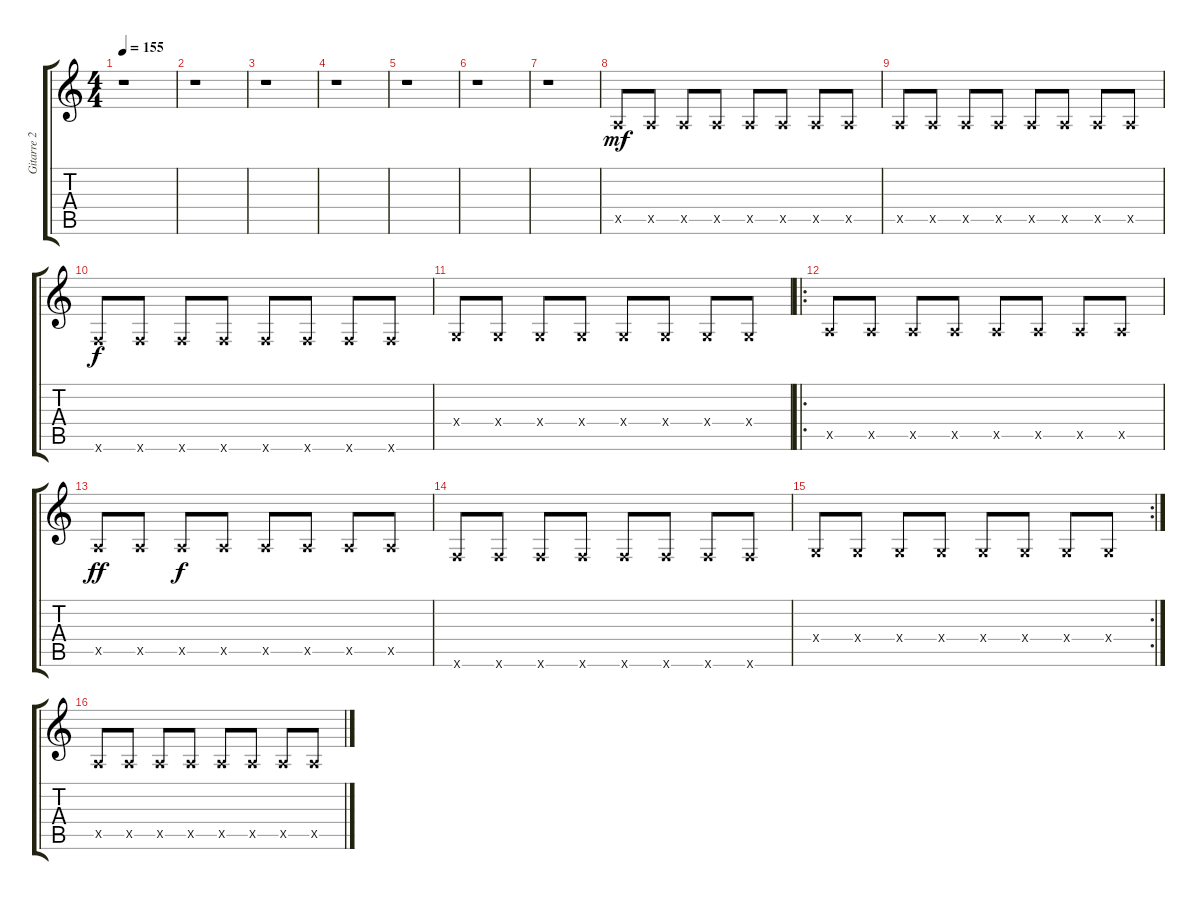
\track ("Gitarre 2 " "Gitarre 2 ") {instrument acousticguitarsteel}
\staff {score tabs}
\tuning (E4 B3 G3 G2 A2 F2) {hide}
\ts (4 4)
\tempo 155
\clef g2
\ks c
r.1{dy mf instrument acousticguitarsteel} |
r.1 |
r.1 |
r.1 |
r.1 |
r.1 |
r.1 |
0.5{x}.8 0.5{x}.8 0.5{x}.8 0.5{x}.8 0.5{x}.8 0.5{x}.8 0.5{x}.8 0.5{x}.8 |
0.5{x}.8 0.5{x}.8 0.5{x}.8 0.5{x}.8 0.5{x}.8 0.5{x}.8 0.5{x}.8 0.5{x}.8 |
0.6{x}.8{dy f} 0.6{x}.8 0.6{x}.8 0.6{x}.8 0.6{x}.8 0.6{x}.8 0.6{x}.8 0.6{x}.8 |
0.4{x}.8 0.4{x}.8 0.4{x}.8 0.4{x}.8 0.4{x}.8 0.4{x}.8 0.4{x}.8 0.4{x}.8 |
\ro
0.5{x}.8 0.5{x}.8 0.5{x}.8 0.5{x}.8 0.5{x}.8 0.5{x}.8 0.5{x}.8 0.5{x}.8 |
0.5{x}.8{dy ff} 0.5{x}.8 0.5{x}.8{dy f} 0.5{x}.8 0.5{x}.8 0.5{x}.8 0.5{x}.8 0.5{x}.8 |
0.6{x}.8 0.6{x}.8 0.6{x}.8 0.6{x}.8 0.6{x}.8 0.6{x}.8 0.6{x}.8 0.6{x}.8 |
\rc 2
0.4{x}.8 0.4{x}.8 0.4{x}.8 0.4{x}.8 0.4{x}.8 0.4{x}.8 0.4{x}.8 0.4{x}.8 |
0.5{x}.8 0.5{x}.8 0.5{x}.8 0.5{x}.8 0.5{x}.8 0.5{x}.8 0.5{x}.8 0.5{x}.8
